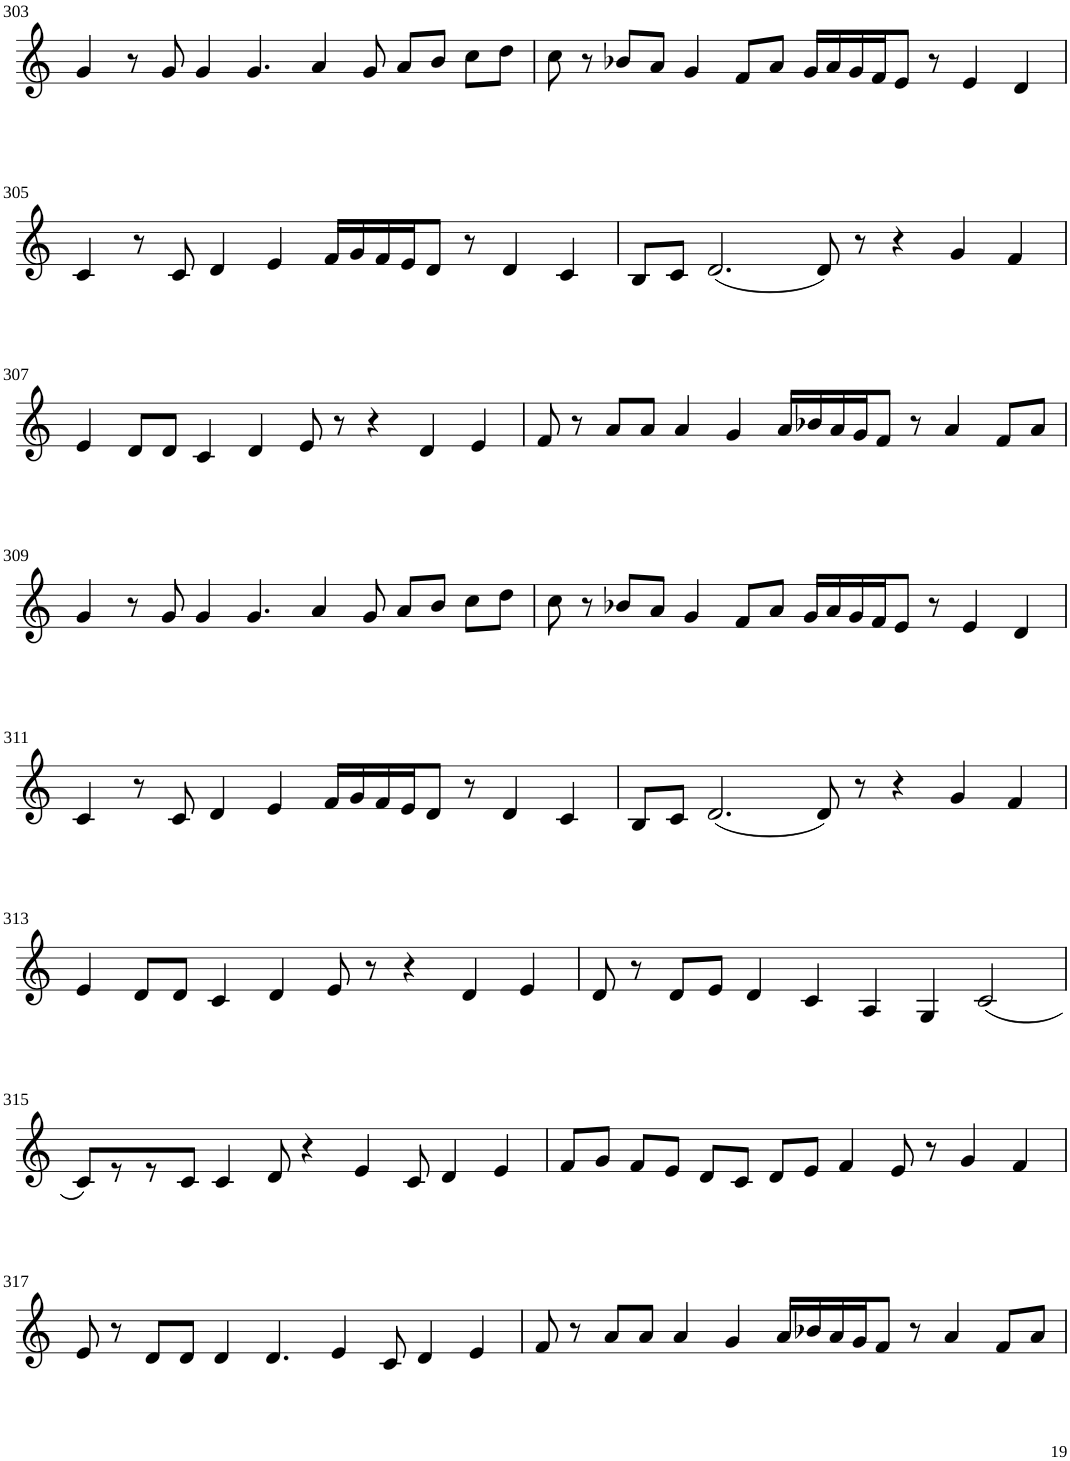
**kern
*part1
*staff1
*I"Violin
!!LO:PB:g=z
*clefG2
*k[]
*M8/4
=303
4g/
8r
8g/
4g/
4.g/
4a/
8g/
8a/L
8b/J
8cc\L
8dd\J
=304
8cc\
8r
8b-X/L
8a/J
4g/
8f/L
8a/J
16g/LL
16a/
16g/
16f/J
8e/J
8r
4e/
4d/
!!LO:LB:g=z
=305
4c/
8r
8c/
4d/
4e/
16f/LL
16g/
16f/
16e/J
8d/J
8r
4d/
4c/
=306
8B/L
8c/J
(2.d/
8d/)
8r
4r
4g/
4f/
!!LO:LB:g=z
=307
4e/
8d/L
8d/J
4c/
4d/
8e/
8r
4r
4d/
4e/
=308
8f/
8r
8a/L
8a/J
4a/
4g/
16a/LL
16b-X/
16a/
16g/J
8f/J
8r
4a/
8f/L
8a/J
!!LO:LB:g=z
=309
4g/
8r
8g/
4g/
4.g/
4a/
8g/
8a/L
8b/J
8cc\L
8dd\J
=310
8cc\
8r
8b-X/L
8a/J
4g/
8f/L
8a/J
16g/LL
16a/
16g/
16f/J
8e/J
8r
4e/
4d/
!!LO:LB:g=z
=311
4c/
8r
8c/
4d/
4e/
16f/LL
16g/
16f/
16e/J
8d/J
8r
4d/
4c/
=312
8B/L
8c/J
(2.d/
8d/)
8r
4r
4g/
4f/
!!LO:LB:g=z
=313
4e/
8d/L
8d/J
4c/
4d/
8e/
8r
4r
4d/
4e/
=314
8d/
8r
8d/L
8e/J
4d/
4c/
4A/
4G/
(2c/
!!LO:LB:g=z
=315
8c/L)
8r
8r
8c/J
4c/
8d/
4r
4e/
8c/
4d/
4e/
=316
8f/L
8g/J
8f/L
8e/J
8d/L
8c/J
8d/L
8e/J
4f/
8e/
8r
4g/
4f/
!!LO:LB:g=z
=317
8e/
8r
8d/L
8d/J
4d/
4.d/
4e/
8c/
4d/
4e/
=318
8f/
8r
8a/L
8a/J
4a/
4g/
16a/LL
16b-X/
16a/
16g/J
8f/J
8r
4a/
8f/L
8a/J
=
*-
